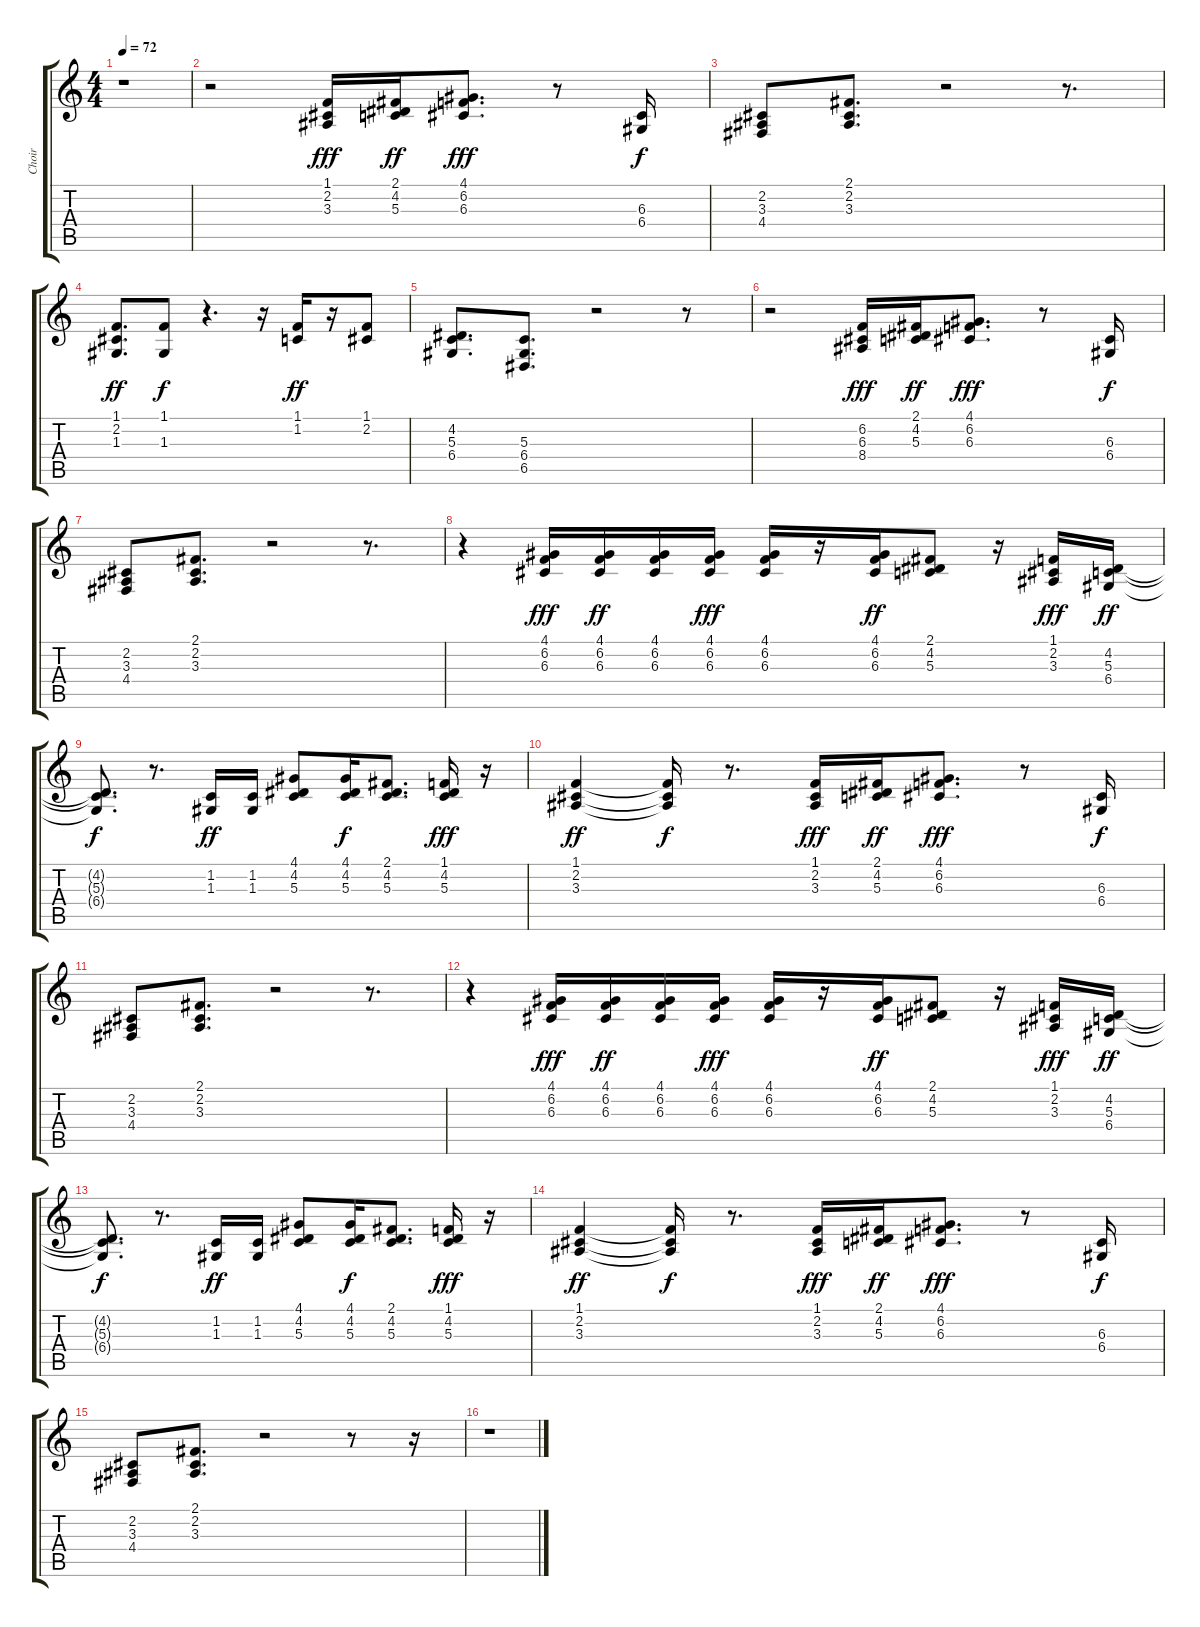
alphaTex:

\track ("Choir" "Choir") {instrument pad7halo}
\staff {score tabs}
\tuning (E4 B3 G3 D3 A2 E2) {hide}
\ts (4 4)
\tempo 72
\clef g2
\ks c
r.1{dy f} |
r.2 (1.1 2.2 3.3).16{dy fff} (2.1 4.2 5.3).16{dy ff} (4.1 6.2 6.3).8{d dy fff} r.8 (6.3 6.4).16{dy f} |
(2.2 3.3 4.4).8 (2.1 2.2 3.3).8{d} r.2 r.8{d} |
(1.1 2.2 1.3).8{d dy ff} (1.1 1.3).8{dy f} r.4{d} r.16 (1.1 1.2).16{dy ff} r.16 (1.1 2.2).8 |
(4.2 5.3 6.4).8{d} (5.3 6.4 6.5).8{d} r.2 r.8 |
r.2 (6.2 6.3 8.4).16{dy fff} (2.1 4.2 5.3).16{dy ff} (4.1 6.2 6.3).8{d dy fff} r.8 (6.3 6.4).16{dy f} |
(2.2 3.3 4.4).8 (2.1 2.2 3.3).8{d} r.2 r.8{d} |
r.4 (4.1 6.2 6.3).16{dy fff} (4.1 6.2 6.3).16{dy ff} (4.1 6.2 6.3).16 (4.1 6.2 6.3).16{dy fff} (4.1 6.2 6.3).16 r.16 (4.1 6.2 6.3).16{dy ff} (2.1 4.2 5.3).8 r.16 (1.1 2.2 3.3).16{dy fff} (4.2 5.3 6.4).16{dy ff} |
(4.2{t} 5.3{t} 6.4{t}).8{d dy f} r.8{d} (1.2 1.3).16{dy ff} (1.2 1.3).16 (4.1 4.2 5.3).8 (4.1 4.2 5.3).16{dy f} (2.1 4.2 5.3).8{d} (1.1 4.2 5.3).16{dy fff} r.16 |
(1.1 2.2 3.3).4{dy ff} (1.1{t} 2.2{t} 3.3{t}).16{dy f} r.8{d} (1.1 2.2 3.3).16{dy fff} (2.1 4.2 5.3).16{dy ff} (4.1 6.2 6.3).8{d dy fff} r.8 (6.3 6.4).16{dy f} |
(2.2 3.3 4.4).8 (2.1 2.2 3.3).8{d} r.2 r.8{d} |
r.4 (4.1 6.2 6.3).16{dy fff} (4.1 6.2 6.3).16{dy ff} (4.1 6.2 6.3).16 (4.1 6.2 6.3).16{dy fff} (4.1 6.2 6.3).16 r.16 (4.1 6.2 6.3).16{dy ff} (2.1 4.2 5.3).8 r.16 (1.1 2.2 3.3).16{dy fff} (4.2 5.3 6.4).16{dy ff} |
(4.2{t} 5.3{t} 6.4{t}).8{d dy f} r.8{d} (1.2 1.3).16{dy ff} (1.2 1.3).16 (4.1 4.2 5.3).8 (4.1 4.2 5.3).16{dy f} (2.1 4.2 5.3).8{d} (1.1 4.2 5.3).16{dy fff} r.16 |
(1.1 2.2 3.3).4{dy ff} (1.1{t} 2.2{t} 3.3{t}).16{dy f} r.8{d} (1.1 2.2 3.3).16{dy fff} (2.1 4.2 5.3).16{dy ff} (4.1 6.2 6.3).8{d dy fff} r.8 (6.3 6.4).16{dy f} |
(2.2 3.3 4.4).8 (2.1 2.2 3.3).8{d} r.2 r.8 r.16 |
r.1
